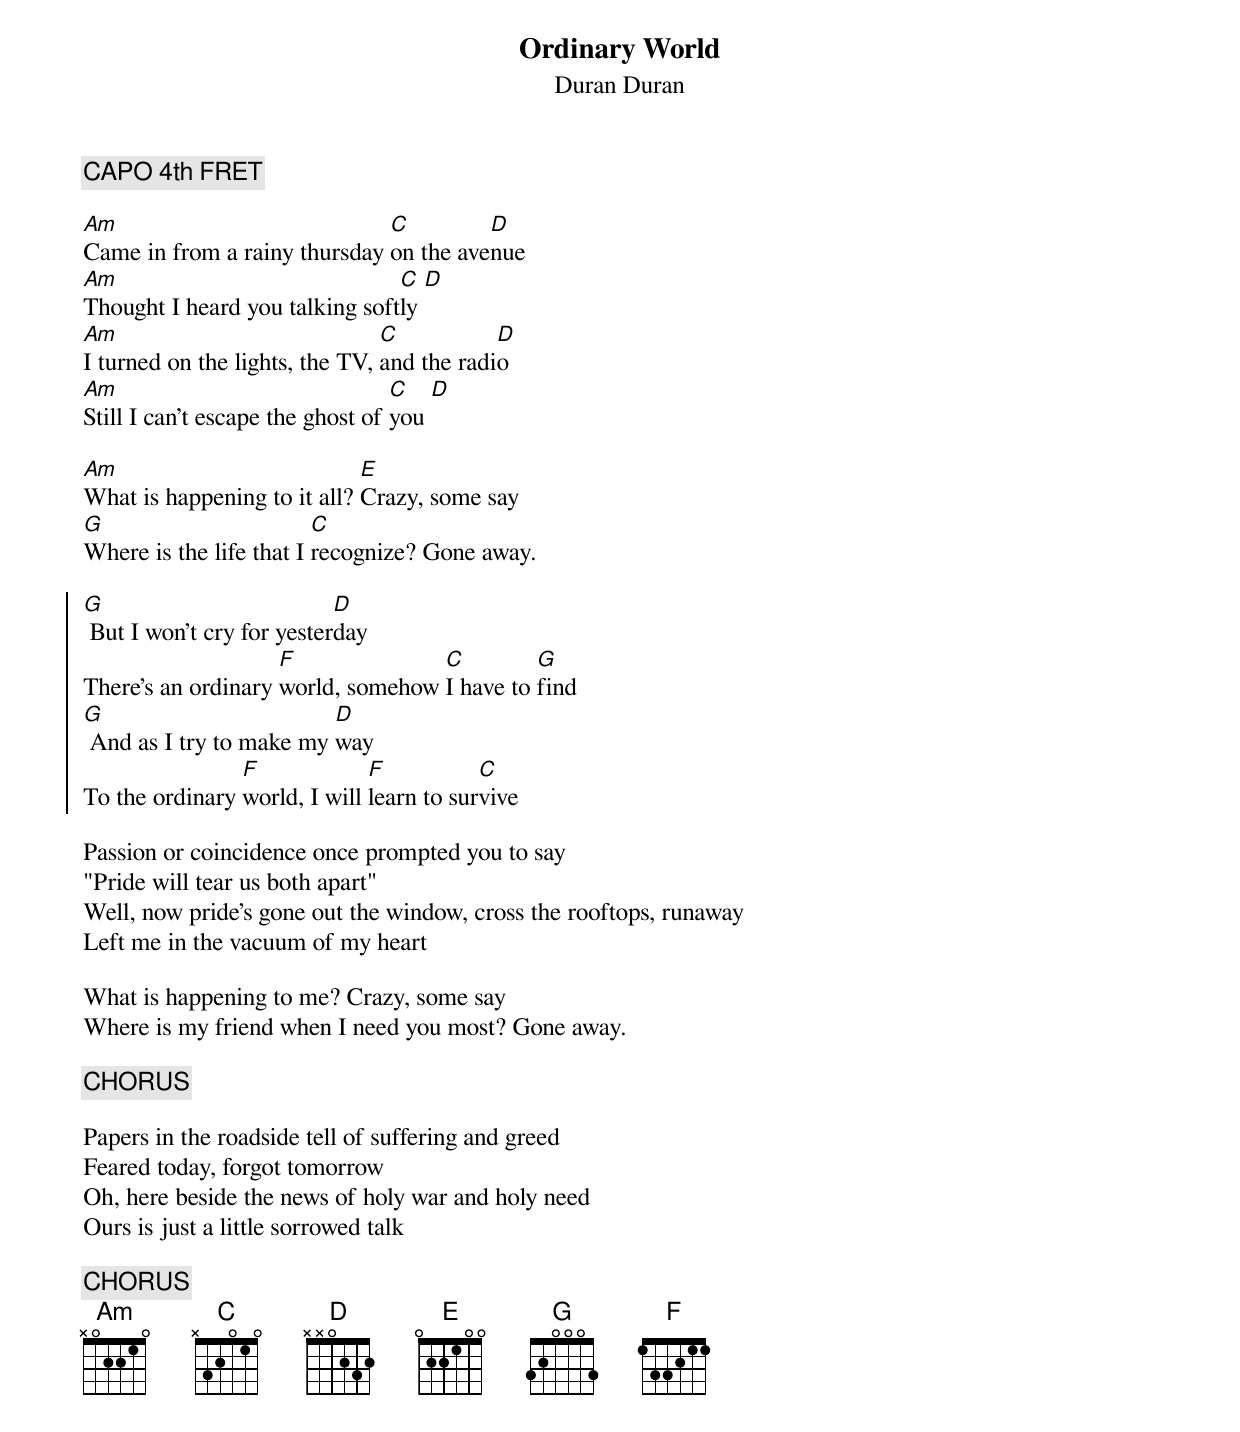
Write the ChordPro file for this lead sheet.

{t: Ordinary World}
{st: Duran Duran}

{c: CAPO 4th FRET}

[Am]Came in from a rainy thursday [C]on the ave[D]nue
[Am]Thought I heard you talking soft[C]ly [D]
[Am]I turned on the lights, the TV, [C]and the radi[D]o
[Am]Still I can't escape the ghost of [C]you [D]

[Am]What is happening to it all? [E]Crazy, some say
[G]Where is the life that I [C]recognize? Gone away.

{soc}
[G] But I won't cry for yester[D]day
There's an ordinary [F]world, somehow [C]I have to [G]find
[G] And as I try to make my [D]way
To the ordinary [F]world, I will [F]learn to sur[C]vive
{eoc}

Passion or coincidence once prompted you to say
"Pride will tear us both apart"
Well, now pride's gone out the window, cross the rooftops, runaway
Left me in the vacuum of my heart

What is happening to me? Crazy, some say
Where is my friend when I need you most? Gone away.

{c: CHORUS}

Papers in the roadside tell of suffering and greed
Feared today, forgot tomorrow
Oh, here beside the news of holy war and holy need
Ours is just a little sorrowed talk

{c: CHORUS}
